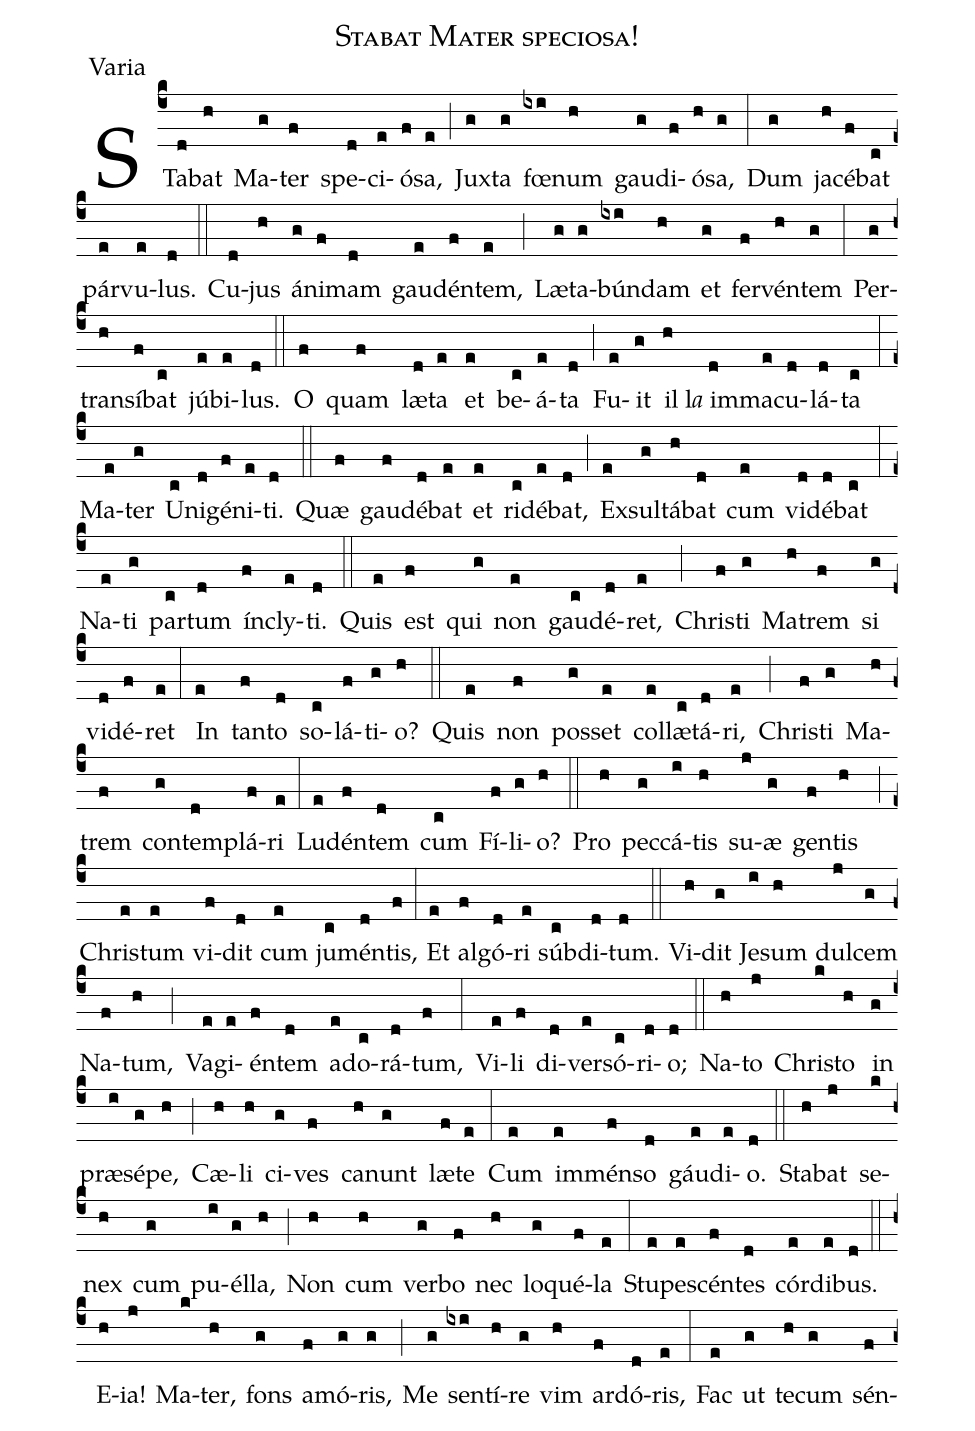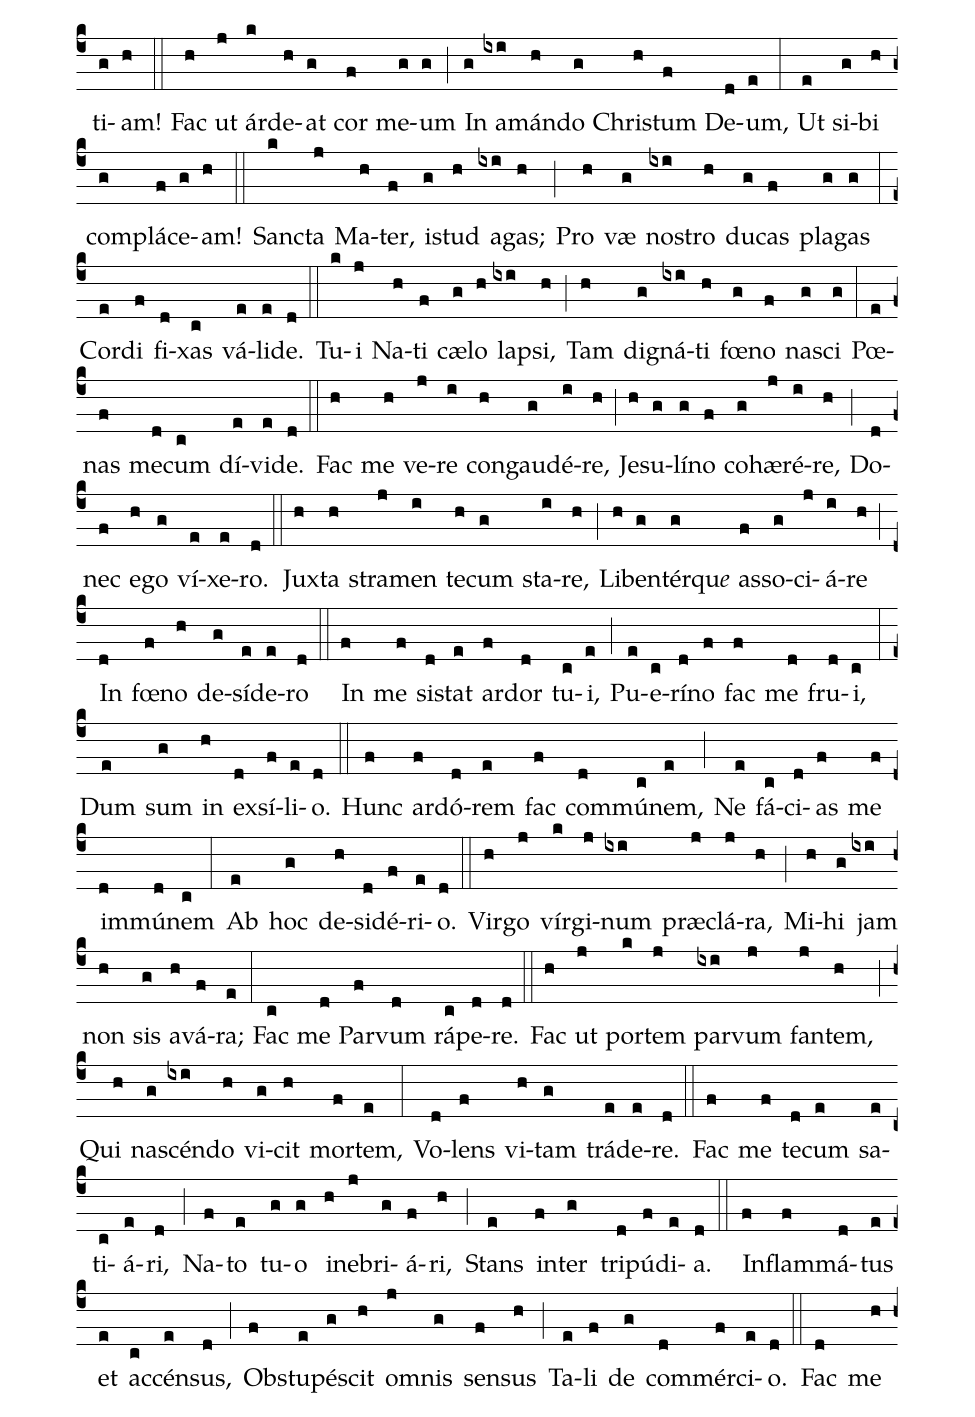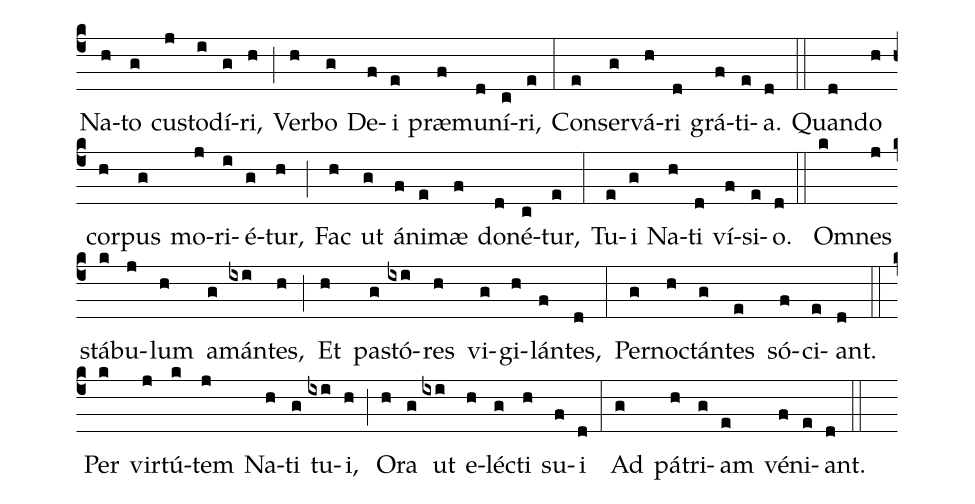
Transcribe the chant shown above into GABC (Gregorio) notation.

name:Stabat Mater speciosa!;
office-part:Varia;
%%
(c4)STa(d)bat(h) Ma(g)ter(f) spe(d)ci(e)ó(f)sa,(e) (;)
Jux(g)ta(g) fœ(ixi)num(h) gau(g)di(f)ó(h)sa,(g) (:)
Dum(g) ja(h)cé(f)bat(c) pár(e)vu(e)lus.(d) (::)

Cu(d)jus(h) á(g)ni(f)mam(d) gau(e)dén(f)tem,(e) (;)
Læ(g)ta(g)bún(ixi)dam(h) et(g) fer(f)vén(h)tem(g) (:)
Per(g)tran(h)sí(f)bat(c) jú(e)bi(e)lus.(d) (::)

O(f) quam(f) læ(d)ta(e) et(e) be(c)á(e)ta(d) (;)
Fu(e)it(g) il(h)l<i>a</i>() im(d)ma(e)cu(d)lá(d)ta(c) (:)
Ma(e)ter(g) U(c)ni(d)gé(f)ni(e)ti.(d) (::)

Quæ(f) gau(f)dé(d)bat(e) et(e) ri(c)dé(e)bat,(d) (;)
Ex(e)sul(g)tá(h)bat(d) cum(e) vi(d)dé(d)bat(c) (:)
Na(e)ti(g) par(c)tum(d) ín(f)cly(e)ti.(d) (::)

Quis(e) est(f) qui(g) non(e) gau(c)dé(d)ret,(e) (;)
Chris(f)ti(g) Ma(h)trem(f) si(g) vi(d)dé(f)ret(e) (:)
In(e) tan(f)to(d) so(c)lá(f)ti(g)o?(h) (::)

Quis(e) non(f) pos(g)set(e) col(e)læ(c)tá(d)ri,(e) (;)
Chris(f)ti(g) Ma(h)trem(f) con(g)tem(d)plá(f)ri(e) (:)
Lu(e)dén(f)tem(d) cum(c) Fí(f)li(g)o?(h) (::)

Pro(h) pec(g)cá(i)tis(h) su(j)æ(g) gen(f)tis(h) (;)
Chris(e)tum(e) vi(f)dit(d) cum(e) ju(c)mén(d)tis,(f) (:)
Et(e) al(f)gó(d)ri(e) súb(c)di(d)tum.(d) (::)

Vi(h)dit(g) Je(i)sum(h) dul(j)cem(g) Na(f)tum,(h) (;)
Va(e)gi(e)én(f)tem(d) ad(e)o(c)rá(d)tum,(f) (:)
Vi(e)li(f) di(d)ver(e)só(c)ri(d)o;(d) (::)

Na(h)to(j) Chri(k)sto(h) in(g) præ(i)sé(g)pe,(h) (;)
Cæ(h)li(h) ci(g)ves(f) ca(h)nunt(g) læ(f)te(e) (:)
Cum(e) im(e)mén(f)so(d) gáu(e)di(e)o.(d) (::)

Sta(h)bat(j) se(k)nex(h) cum(g) pu(i)él(g)la,(h) (;)
Non(h) cum(h) ver(g)bo(f) nec(h) lo(g)qué(f)la(e) (:)
Stu(e)pe(e)scén(f)tes(d) cór(e)di(e)bus.(d) (::)

E(h)ia!(j) Ma(k)ter,(h) fons(g) a(f)mó(g)ris,(g) (;)
Me(g) sen(ixi)tí(h)re(g) vim(h) ar(f)dó(d)ris,(e) (:)
Fac(e) ut(g) te(h)cum(g) sén(f)ti(g)am!(h) (::)

Fac(h) ut(j) ár(k)de(h)at(g) cor(f) me(g)um(g) (;)
In(g) a(ixi)mán(h)do(g) Chri(h)stum(f) De(d)um,(e) (:)
Ut(e) si(g)bi(h) com(g)plá(f)ce(g)am!(h) (::)

San(k)cta(j) Ma(h)ter,(f) i(g)stud(h) a(ixi)gas;(h) (;)
Pro(h) væ(g) no(ixi)stro(h) du(g)cas(f) pla(g)gas(g) (:)
Cor(e)di(f) fi(d)xas(c) vá(e)li(e)de.(d) (::)

Tu(k)i(j) Na(h)ti(f) cæ(g)lo(h) la(ixi)psi,(h) (;)
Tam(h) di(g)gná(ixi)ti(h) fœ(g)no(f) na(g)sci(g) (:)
Pœ(e)nas(f) me(d)cum(c) dí(e)vi(e)de.(d) (::)

Fac(h) me(h) ve(j)re(i) con(h)gau(g)dé(i)re,(h) (;)
Je(h)su(g)lí(g)no(f) co(g)hæ(j)ré(i)re,(h) (;)
Do(d)nec(f) e(h)go(g) ví(e)xe(e)ro.(d) (::)

Jux(h)ta(h) stra(j)men(i) te(h)cum(g) sta(i)re,(h) (;)
Li(h)ben(g)térqu<i>e</i>(g) as(f)so(g)ci(j)á(i)re(h) (;)
In(d) fœ(f)no(h) de(g)sí(e)de(e)ro(d) (::)

In(f) me(f) si(d)stat(e) ar(f)dor(d) tu(c)i,(e) (;)
Pu(e)e(c)rí(d)no(f) fac(f) me(d) fru(d)i,(c) (:)
Dum(e) sum(g) in(h) ex(d)sí(f)li(e)o.(d) (::)

Hunc(f) ar(f)dó(d)rem(e) fac(f) com(d)mú(c)nem,(e) (;)
Ne(e) fá(c)ci(d)as(f) me(f) im(d)mú(d)nem(c) (:)
Ab(e) hoc(g) de(h)si(d)dé(f)ri(e)o.(d) (::)

Vir(h)go(j) vír(k)gi(j)num(ixi) præ(j)clá(j)ra,(h) (;)
Mi(h)hi(g) jam(ixi) non(h) sis(g) a(h)vá(f)ra;(e) (:)
Fac(c) me(d) Par(f)vum(d) rá(c)pe(d)re.(d) (::)

Fac(h) ut(j) por(k)tem(j) par(ixi)vum(j) fan(j)tem,(h) (;)
Qui(h) na(g)scén(ixi)do(h) vi(g)cit(h) mor(f)tem,(e) (:)
Vo(d)lens(f) vi(h)tam(g) trá(e)de(e)re.(d) (::)

Fac(f) me(f) te(d)cum(e) sa(e)ti(c)á(e)ri,(d) (;)
Na(f)to(e) tu(g)o(g) in(h)e(j)bri(g)á(f)ri,(h) (;)
Stans(e) in(f)ter(g) tri(d)pú(f)di(e)a.(d) (::)

In(f)flam(f)má(d)tus(e) et(e) ac(c)cén(e)sus,(d) (;)
Obs(f)tu(e)pé(g)scit(h) om(j)nis(g) sen(f)sus(h) (;)
Ta(e)li(f) de(g) com(d)mér(f)ci(e)o.(d) (::)

Fac(d) me(h) Na(h)to(g) cu(j)sto(i)dí(g)ri,(h) (;)
Ver(h)bo(g) De(f)i(e) præ(f)mu(d)ní(c)ri,(e) (:)
Con(e)ser(g)vá(h)ri(d) grá(f)ti(e)a.(d) (::)

Quan(d)do(h) cor(h)pus(g) mo(j)ri(i)é(g)tur,(h) (;)
Fac(h) ut(g) á(f)ni(e)mæ(f) do(d)né(c)tur,(e) (:)
Tu(e)i(g) Na(h)ti(d) ví(f)si(e)o.(d) (::)

Om(k)nes(j) stá(k)bu(j)lum(h) a(g)mán(ixi)tes,(h) (;)
Et(h) pa(g)stó(ixi)res(h) vi(g)gi(h)lán(f)tes,(d) (:)
Per(g)no(h)ctán(g)tes(e) só(f)ci(e)ant.(d) (::)

Per(k) vir(j)tú(k)tem(j) Na(h)ti(g) tu(ixi)i,(h) (;)
O(h)ra(g) ut(ixi) e(h)lé(g)cti(h) su(f)i(d) (:)
Ad(g) pá(h)tri(g)am(e) vé(f)ni(e)ant.(d) (::)
